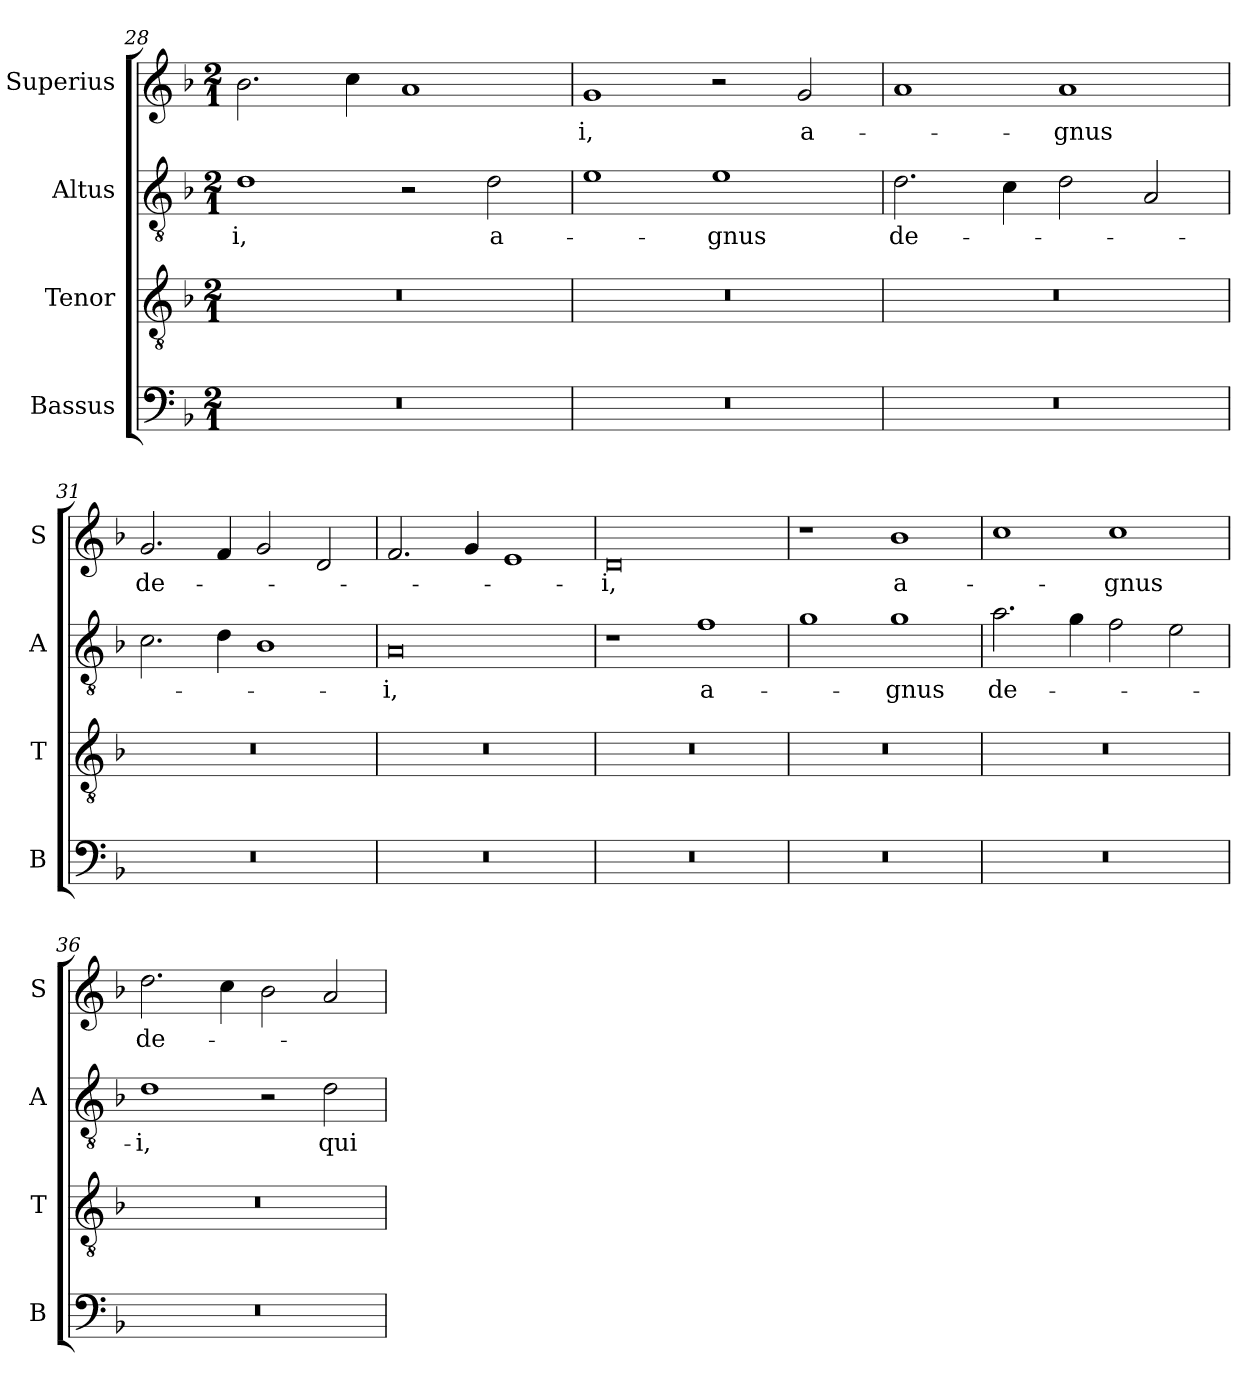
**kern	**kern	**kern	**text	**kern	**text
*part4	*part3	*part2	*part2	*part1	*part1
*staff4	*staff3	*staff2	*staff2	*staff1	*staff1
*I"Bassus	*I"Tenor	*I"Altus	*	*I"Superius	*
*I'B	*I'T	*I'A	*	*I'S	*
*clefF4	*clefGv2	*clefGv2	*	*clefG2	*
*k[b-]	*k[b-]	*k[b-]	*	*k[b-]	*
*M2/1	*M2/1	*M2/1	*	*M2/1	*
=28	=28	=28	=28	=28	=28
0r	0r	1d	-i,	2.b-\	.
.	.	.	.	4cc\	.
.	.	2r	.	1a	.
.	.	2d\	a-	.	.
=29	=29	=29	=29	=29	=29
0r	0r	1e	.	1g	-i,
.	.	1e	-gnus	2r	.
.	.	.	.	2g/	a-
=30	=30	=30	=30	=30	=30
0r	0r	2.d\	de-	1a	.
.	.	4c\	.	.	.
.	.	2d\	.	1a	-gnus
.	.	2A/	.	.	.
=31	=31	=31	=31	=31	=31
0r	0r	2.c\	.	2.g/	de-
.	.	4d\	.	4f/	.
.	.	1B-	.	2g/	.
.	.	.	.	2d/	.
=32	=32	=32	=32	=32	=32
0r	0r	0A	-i,	2.f/	.
.	.	.	.	4g/	.
.	.	.	.	1e	.
=33	=33	=33	=33	=33	=33
0r	0r	1r	.	0d	-i,
.	.	1f	a-	.	.
=34	=34	=34	=34	=34	=34
0r	0r	1g	.	1r	.
.	.	1g	-gnus	1b-	a-
=35	=35	=35	=35	=35	=35
0r	0r	2.a\	de-	1cc	.
.	.	4g\	.	.	.
.	.	2f\	.	1cc	-gnus
.	.	2e\	.	.	.
=36	=36	=36	=36	=36	=36
0r	0r	1d	-i,	2.dd\	de-
.	.	.	.	4cc\	.
.	.	2r	.	2b-\	.
.	.	2d\	qui	2a/	.
=	=	=	=	=	=
*-	*-	*-	*-	*-	*-
